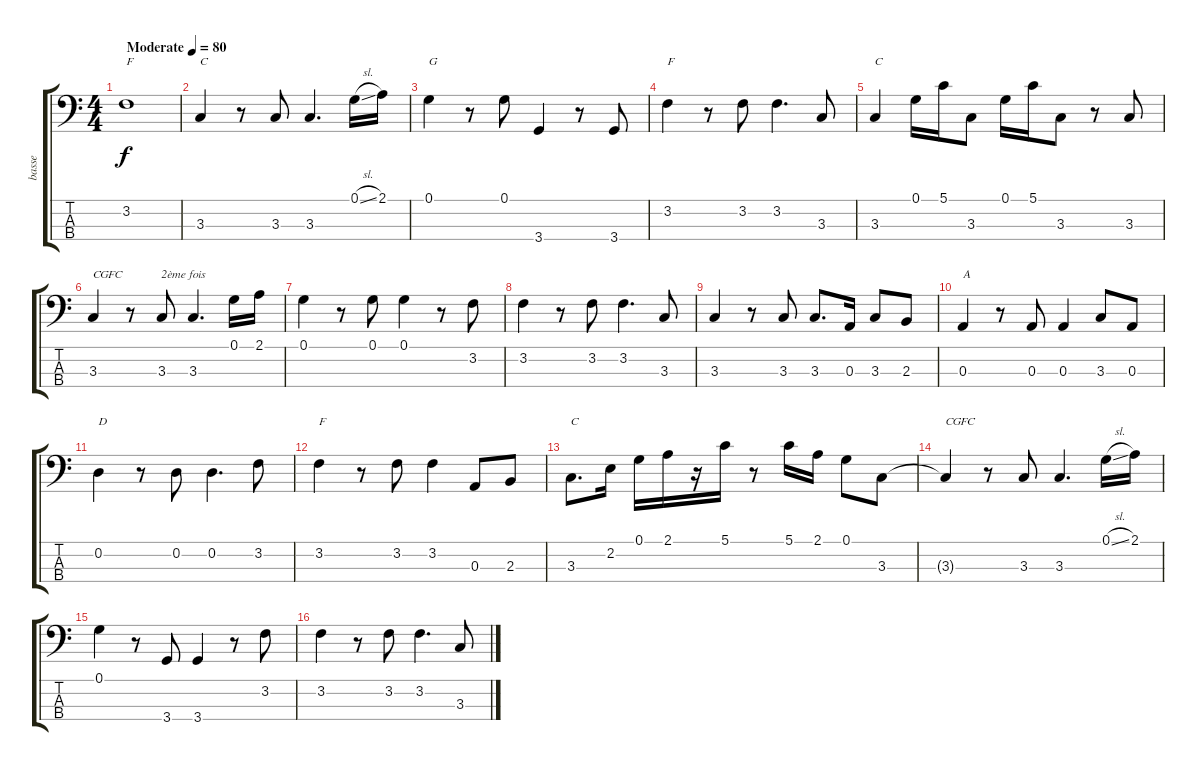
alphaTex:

\track ("basse" "basse") {instrument electricbassfinger}
\staff {score tabs}
\tuning (G2 D2 A1 E1) {hide}
\ts (4 4)
\tempo (80 "Moderate")
\clef f4
\ks c
3.2.1{txt "F" dy f instrument electricbassfinger} |
3.3.4{txt "C"} r.8 3.3.8 3.3.4{d} 0.1{sl}.16 2.1.16 |
0.1.4{txt "G"} r.8 0.1.8 3.4.4 r.8 3.4.8 |
3.2.4{txt "F"} r.8 3.2.8 3.2.4{d} 3.3.8 |
3.3.4{txt "C"} 0.1.16 5.1.16 3.3.8 0.1.16 5.1.16 3.3.8 r.8 3.3.8 |
3.3.4{txt "CGFC             2ème fois"} r.8 3.3.8 3.3.4{d} 0.1.16 2.1.16 |
0.1.4 r.8 0.1.8 0.1.4 r.8 3.2.8 |
3.2.4 r.8 3.2.8 3.2.4{d} 3.3.8 |
3.3.4 r.8 3.3.8 3.3.8{d} 0.3.16 3.3.8 2.3.8 |
0.3.4{txt "A"} r.8 0.3.8 0.3.4 3.3.8 0.3.8 |
0.2.4{txt "D"} r.8 0.2.8 0.2.4{d} 3.2.8 |
3.2.4{txt "F"} r.8 3.2.8 3.2.4 0.3.8 2.3.8 |
3.3.8{d txt "C"} 2.2.16 0.1.16 2.1.16 r.16 5.1.16 r.8 5.1.16 2.1.16 0.1.8 3.3.8 |
3.3{t}.4{txt "CGFC"} r.8 3.3.8 3.3.4{d} 0.1{sl}.16 2.1.16 |
0.1.4 r.8 3.4.8 3.4.4 r.8 3.2.8 |
3.2.4 r.8 3.2.8 3.2.4{d} 3.3.8
